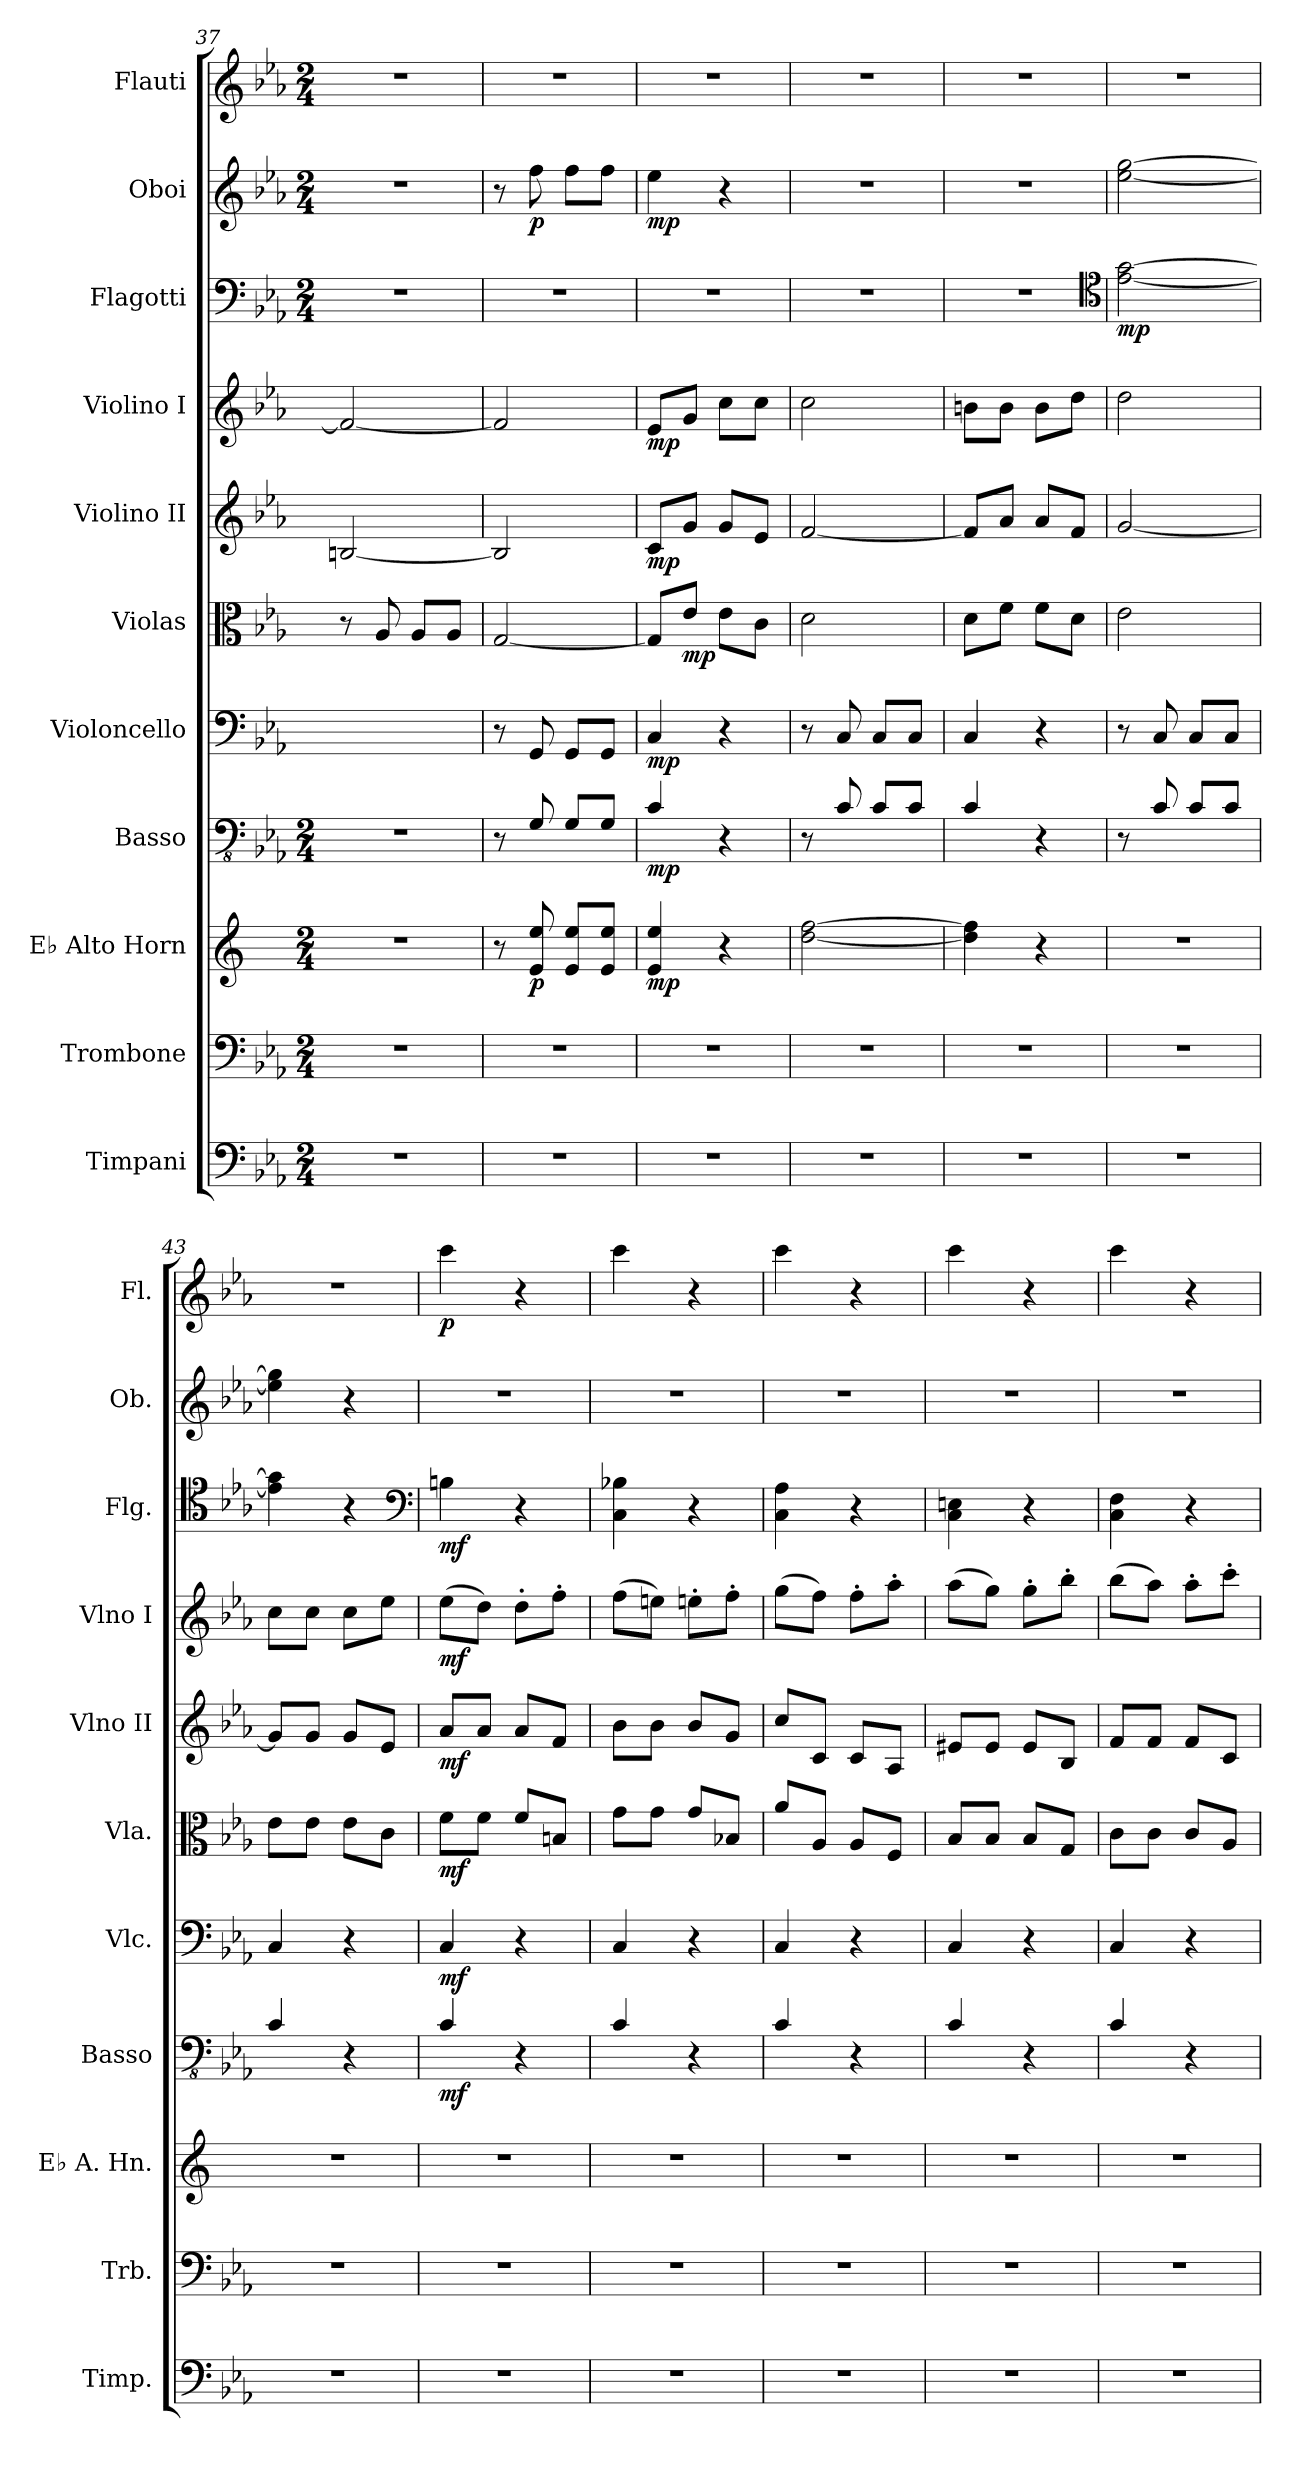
**kern	**kern	**kern	**dynam	**kern	**dynam	**kern	**dynam	**kern	**dynam	**kern	**dynam	**kern	**dynam	**kern	**dynam	**kern	**dynam	**kern	**dynam
*part11	*part10	*part9	*part9	*part8	*part8	*part7	*part7	*part6	*part6	*part5	*part5	*part4	*part4	*part3	*part3	*part2	*part2	*part1	*part1
*staff11	*staff10	*staff9	*staff9	*staff8	*staff8	*staff7	*staff7	*staff6	*staff6	*staff5	*staff5	*staff4	*staff4	*staff3	*staff3	*staff2	*staff2	*staff1	*staff1
*I"Timpani	*I"Trombone	*I"E♭ Alto Horn	*	*I"Basso	*	*I"Violoncello	*	*I"Violas	*	*I"Violino II	*	*I"Violino I	*	*I"Flagotti	*	*I"Oboi	*	*I"Flauti	*
*I'Timp.	*I'Trb.	*I'E♭ A. Hn.	*	*I'Basso	*	*I'Vlc.	*	*I'Vla.	*	*I'Vlno II	*	*I'Vlno I	*	*I'Flg.	*	*I'Ob.	*	*I'Fl.	*
*clefF4	*clefF4	*clefG2	*	*clefFv4	*	*clefF4	*	*clefC3	*	*clefG2	*	*clefG2	*	*clefF4	*	*clefG2	*	*clefG2	*
*	*	*ITrd5c9	*	*ITrd7c12	*	*	*	*	*	*	*	*	*	*	*	*	*	*	*
*k[b-e-a-]	*k[b-e-a-]	*k[b-e-a-]	*	*k[b-e-a-]	*	*k[b-e-a-]	*	*k[b-e-a-]	*	*k[b-e-a-]	*	*k[b-e-a-]	*	*k[b-e-a-]	*	*k[b-e-a-]	*	*k[b-e-a-]	*
*E-:	*E-:	*E-:	*	*E-:	*	*E-:	*	*E-:	*	*E-:	*	*E-:	*	*E-:	*	*E-:	*	*E-:	*
*M2/4	*M2/4	*M2/4	*	*M2/4	*	*	*	*	*	*	*	*	*	*M2/4	*	*M2/4	*	*M2/4	*
=37	=37	=37	=37	=37	=37	=37	=37	=37	=37	=37	=37	=37	=37	=37	=37	=37	=37	=37	=37
2r	2r	2r	.	2r	.	2r	.	8r	.	[2Bn/	.	2f/_	.	2r	.	2r	.	2r	.
.	.	.	.	.	.	.	.	8A-/	.	.	.	.	.	.	.	.	.	.	.
.	.	.	.	.	.	.	.	8A-/L	.	.	.	.	.	.	.	.	.	.	.
.	.	.	.	.	.	.	.	8A-/J	.	.	.	.	.	.	.	.	.	.	.
!!LO:PB:g=z
=38	=38	=38	=38	=38	=38	=38	=38	=38	=38	=38	=38	=38	=38	=38	=38	=38	=38	=38	=38
2r	2r	8r	.	8r	.	8r	.	[2G/	.	2B/]	.	2f/]	.	2r	.	8r	.	2r	.
!	!	!	!LO:DY:b	!	!	!	!	!	!	!	!	!	!	!	!	!	!LO:DY:b	!	!
.	.	8G/ 8g/	p	8GGG/	.	8GG/	.	.	.	.	.	.	.	.	.	8ff\	p	.	.
.	.	8G/ 8g/L	.	8GGG/L	.	8GG/L	.	.	.	.	.	.	.	.	.	8ff\L	.	.	.
.	.	8G/ 8g/J	.	8GGG/J	.	8GG/J	.	.	.	.	.	.	.	.	.	8ff\J	.	.	.
=39	=39	=39	=39	=39	=39	=39	=39	=39	=39	=39	=39	=39	=39	=39	=39	=39	=39	=39	=39
!	!	!	!LO:DY:b	!	!LO:DY:b	!	!LO:DY:b	!	!	!	!LO:DY:b	!	!LO:DY:b	!	!	!	!LO:DY:b	!	!
2r	2r	4G/ 4g/	mp	4CC/	mp	4C/	mp	8G/L]	.	8c/L	mp	8e-/L	mp	2r	.	4ee-\	mp	2r	.
!	!	!	!	!	!	!	!	!	!LO:DY:b	!	!	!	!	!	!	!	!	!	!
.	.	.	.	.	.	.	.	8e-/J	mp	8g/J	.	8g/J	.	.	.	.	.	.	.
.	.	4r	.	4r	.	4r	.	8e-\L	.	8g/L	.	8cc\L	.	.	.	4r	.	.	.
.	.	.	.	.	.	.	.	8c\J	.	8e-/J	.	8cc\J	.	.	.	.	.	.	.
=40	=40	=40	=40	=40	=40	=40	=40	=40	=40	=40	=40	=40	=40	=40	=40	=40	=40	=40	=40
2r	2r	[2f\ [2a-\	.	8r	.	8r	.	2d\	.	[2f/	.	2cc\	.	2r	.	2r	.	2r	.
.	.	.	.	8CC/	.	8C/	.	.	.	.	.	.	.	.	.	.	.	.	.
.	.	.	.	8CC/L	.	8C/L	.	.	.	.	.	.	.	.	.	.	.	.	.
.	.	.	.	8CC/J	.	8C/J	.	.	.	.	.	.	.	.	.	.	.	.	.
=41	=41	=41	=41	=41	=41	=41	=41	=41	=41	=41	=41	=41	=41	=41	=41	=41	=41	=41	=41
2r	2r	4f\] 4a-\]	.	4CC/	.	4C/	.	8d\L	.	8f/L]	.	8bn\L	.	2r	.	2r	.	2r	.
.	.	.	.	.	.	.	.	8f\J	.	8a-/J	.	8b\J	.	.	.	.	.	.	.
.	.	4r	.	4r	.	4r	.	8f\L	.	8a-/L	.	8b\L	.	.	.	.	.	.	.
.	.	.	.	.	.	.	.	8d\J	.	8f/J	.	8dd\J	.	.	.	.	.	.	.
*	*	*	*	*	*	*	*	*	*	*	*	*	*	*clefC4	*	*	*	*	*
=42	=42	=42	=42	=42	=42	=42	=42	=42	=42	=42	=42	=42	=42	=42	=42	=42	=42	=42	=42
!	!	!	!	!	!	!	!	!	!	!	!	!	!	!	!LO:DY:b	!	!	!	!
2r	2r	2r	.	8r	.	8r	.	2e-\	.	[2g/	.	2dd\	.	[2e-\ [2g\	mp	[2ee-\ [2gg\	.	2r	.
.	.	.	.	8CC/	.	8C/	.	.	.	.	.	.	.	.	.	.	.	.	.
.	.	.	.	8CC/L	.	8C/L	.	.	.	.	.	.	.	.	.	.	.	.	.
.	.	.	.	8CC/J	.	8C/J	.	.	.	.	.	.	.	.	.	.	.	.	.
=43	=43	=43	=43	=43	=43	=43	=43	=43	=43	=43	=43	=43	=43	=43	=43	=43	=43	=43	=43
2r	2r	2r	.	4CC/	.	4C/	.	8e-\L	.	8g/L]	.	8cc\L	.	4e-\] 4g\]	.	4ee-\] 4gg\]	.	2r	.
.	.	.	.	.	.	.	.	8e-\J	.	8g/J	.	8cc\J	.	.	.	.	.	.	.
.	.	.	.	4r	.	4r	.	8e-\L	.	8g/L	.	8cc\L	.	4r	.	4r	.	.	.
.	.	.	.	.	.	.	.	8c\J	.	8e-/J	.	8ee-\J	.	.	.	.	.	.	.
*	*	*	*	*	*	*	*	*	*	*	*	*	*	*clefF4	*	*	*	*	*
=44	=44	=44	=44	=44	=44	=44	=44	=44	=44	=44	=44	=44	=44	=44	=44	=44	=44	=44	=44
!	!	!	!	!	!LO:DY:b	!	!LO:DY:b	!	!LO:DY:b	!	!LO:DY:b	!	!LO:DY:b	!	!LO:DY:b	!	!	!	!LO:DY:b
2r	2r	2r	.	4CC/	mf	4C/	mf	8f\L	mf	8a-/L	mf	(8ee-\L	mf	4Bn\	mf	2r	.	4ccc\	p
.	.	.	.	.	.	.	.	8f\J	.	8a-/J	.	8dd\J)	.	.	.	.	.	.	.
.	.	.	.	4r	.	4r	.	8f/L	.	8a-/L	.	8dd'\L	.	4r	.	.	.	4r	.
.	.	.	.	.	.	.	.	8Bn/J	.	8f/J	.	8ff'\J	.	.	.	.	.	.	.
!!LO:PB:g=z
=45	=45	=45	=45	=45	=45	=45	=45	=45	=45	=45	=45	=45	=45	=45	=45	=45	=45	=45	=45
2r	2r	2r	.	4CC/	.	4C/	.	8g\L	.	8b-\L	.	(8ff\L	.	4C\ 4B-X\	.	2r	.	4ccc\	.
.	.	.	.	.	.	.	.	8g\J	.	8b-\J	.	8een\J)	.	.	.	.	.	.	.
.	.	.	.	4r	.	4r	.	8g/L	.	8b-/L	.	8een'\L	.	4r	.	.	.	4r	.
.	.	.	.	.	.	.	.	8B-X/J	.	8g/J	.	8ff'\J	.	.	.	.	.	.	.
=46	=46	=46	=46	=46	=46	=46	=46	=46	=46	=46	=46	=46	=46	=46	=46	=46	=46	=46	=46
2r	2r	2r	.	4CC/	.	4C/	.	8a-/L	.	8cc/L	.	(8gg\L	.	4C\ 4A-\	.	2r	.	4ccc\	.
.	.	.	.	.	.	.	.	8A-/J	.	8c/J	.	8ff\J)	.	.	.	.	.	.	.
.	.	.	.	4r	.	4r	.	8A-/L	.	8c/L	.	8ff'\L	.	4r	.	.	.	4r	.
.	.	.	.	.	.	.	.	8F/J	.	8A-/J	.	8aa-'\J	.	.	.	.	.	.	.
=47	=47	=47	=47	=47	=47	=47	=47	=47	=47	=47	=47	=47	=47	=47	=47	=47	=47	=47	=47
2r	2r	2r	.	4CC/	.	4C/	.	8B-/L	.	8e#X/L	.	(8aa-\L	.	4C\ 4En\	.	2r	.	4ccc\	.
.	.	.	.	.	.	.	.	8B-/J	.	8e#/J	.	8gg\J)	.	.	.	.	.	.	.
.	.	.	.	4r	.	4r	.	8B-/L	.	8e#/L	.	8gg'\L	.	4r	.	.	.	4r	.
.	.	.	.	.	.	.	.	8G/J	.	8B-/J	.	8bb-'\J	.	.	.	.	.	.	.
=48	=48	=48	=48	=48	=48	=48	=48	=48	=48	=48	=48	=48	=48	=48	=48	=48	=48	=48	=48
2r	2r	2r	.	4CC/	.	4C/	.	8c\L	.	8f/L	.	(8bb-\L	.	4C\ 4F\	.	2r	.	4ccc\	.
.	.	.	.	.	.	.	.	8c\J	.	8f/J	.	8aa-\J)	.	.	.	.	.	.	.
.	.	.	.	4r	.	4r	.	8c/L	.	8f/L	.	8aa-'\L	.	4r	.	.	.	4r	.
.	.	.	.	.	.	.	.	8A-/J	.	8c/J	.	8ccc'\J	.	.	.	.	.	.	.
=	=	=	=	=	=	=	=	=	=	=	=	=	=	=	=	=	=	=	=
*-	*-	*-	*-	*-	*-	*-	*-	*-	*-	*-	*-	*-	*-	*-	*-	*-	*-	*-	*-
